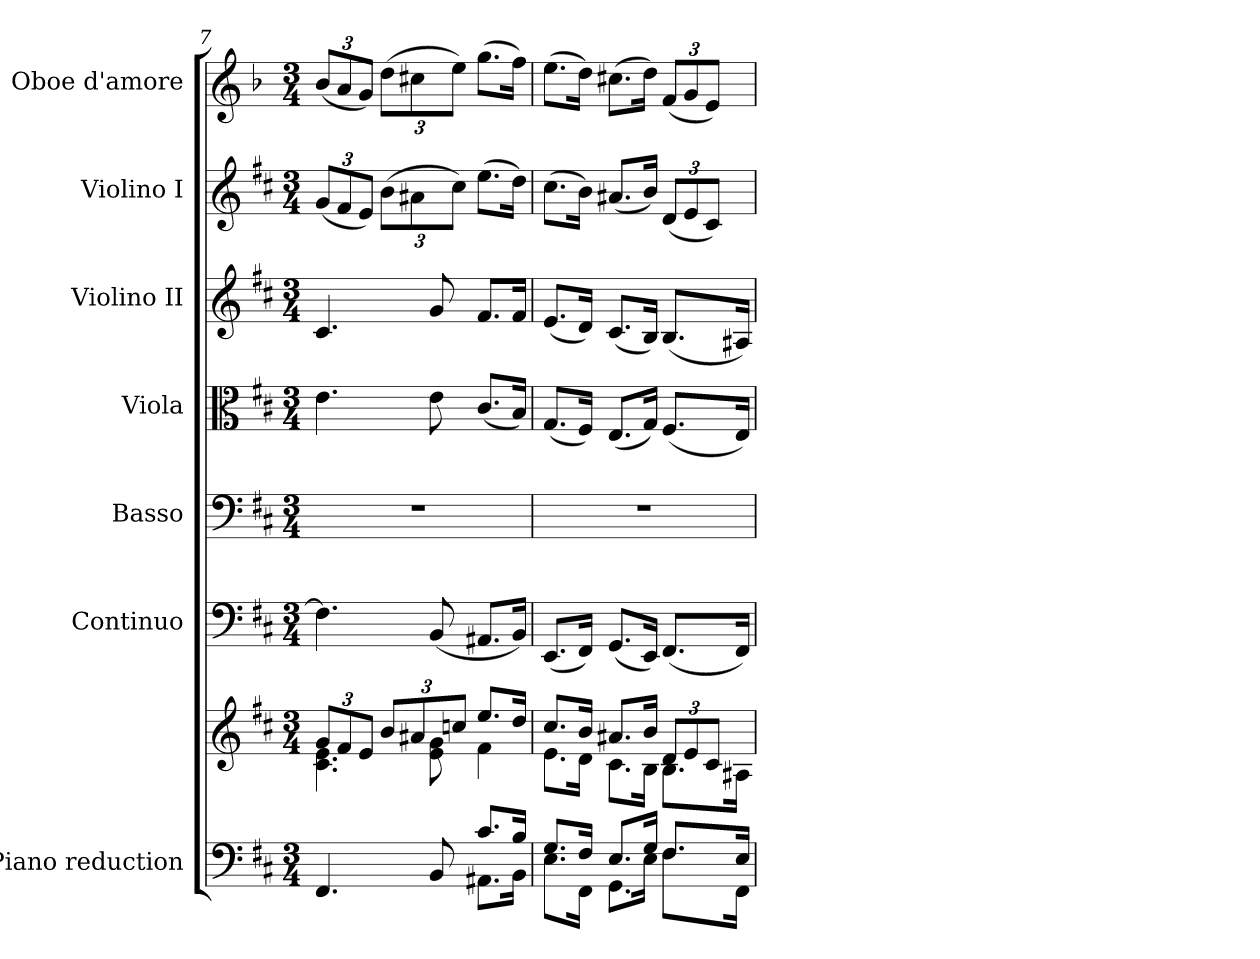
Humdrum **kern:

**kern	**kern	**kern	**kern	**kern	**kern	**kern	**kern
*part7	*part7	*part6	*part5	*part4	*part3	*part2	*part1
*staff8	*staff7	*staff6	*staff5	*staff4	*staff3	*staff2	*staff1
*I"Piano reduction	*	*I"Continuo	*I"Basso	*I"Viola	*I"Violino II	*I"Violino I	*I"Oboe d'amore
*I'Pno	*	*	*	*	*	*	*I'Ob
!!LO:LB:g=z
*clefF4	*clefG2	*clefF4	*clefF4	*clefC3	*clefG2	*clefG2	*clefG2
*	*	*	*	*	*	*	*ITrd2c3
*k[f#c#]	*k[f#c#]	*k[f#c#]	*k[f#c#]	*k[f#c#]	*k[f#c#]	*k[f#c#]	*k[f#c#]
*M3/4	*M3/4	*M3/4	*M3/4	*M3/4	*M3/4	*M3/4	*M3/4
=7	=7	=7	=7	=7	=7	=7	=7
*^	*	*	*	*	*	*	*
*	*	*Xbrackettup	*	*	*	*	*Xbrackettup	*Xbrackettup
*	*	*^	*	*	*	*	*	*
4.FF#/	2ryy	12g/L	4.c#\ 4.e\	4.F#\]	2.r	4.e\	4.c#/	(<12g/L	(<12g/L
.	.	12f#/	.	.	.	.	.	12f#/	12f#/
.	.	12e/J	.	.	.	.	.	12e/J)	12e/J)
.	.	12b/L	.	.	.	.	.	(>12b\L	(>12b\L
.	.	12a#X/	.	.	.	.	.	12a#X\	12a#X\
8BB/	.	.	8e\ 8g\	(<8BB/	.	8e\	8g/	.	.
.	.	12ccn/J	.	.	.	.	.	12cc#\J)	12cc#\J)
8.c#/L	8.AA#X\L	8.ee/L	4f#\	8.AA#X/L	.	(<8.c#/L	8.f#/L	(>8.ee\L	(>8.ee\L
16B/Jk	16BB\Jk	16dd/Jk	.	16BB/Jk)	.	16B/Jk)	16f#/Jk	16dd\Jk)	16dd\Jk)
=8	=8	=8	=8	=8	=8	=8	=8	=8	=8
8.G/L	8.E\L	8.cc#/L	8.e\L	(<8.EE/L	2.r	(<8.G/L	(<8.e/L	(>8.cc#\L	(>8.cc#\L
16F#/Jk	16FF#\Jk	16b/Jk	16d\Jk	16FF#/Jk)	.	16F#/Jk)	16d/Jk)	16b\Jk)	16b\Jk)
8.E/L	8.GG\L	8.a#X/L	8.c#\L	(<8.GG/L	.	(<8.E/L	(<8.c#/L	(<8.a#X/L	(>8.a#X\L
16G/Jk	16E\Jk	16b/Jk	16B\Jk	16EE/Jk)	.	16G/Jk)	16B/Jk)	16b/Jk)	16b\Jk)
8.F#/L	8.F#\L	12d/L	8.B\L	(<8.FF#/L	.	(<8.F#/L	(<8.B/L	(<12d/L	(<12d/L
.	.	12e/	.	.	.	.	.	12e/	12e/
.	.	12c#/J	.	.	.	.	.	12c#/J)	12c#/J)
16E/Jk	16FF#\Jk	.	16A#X\Jk	16FF#/Jk)	.	16E/Jk)	16A#X/Jk)	.	.
*v	*v	*	*	*	*	*	*	*	*
*	*v	*v	*	*	*	*	*	*
=	=	=	=	=	=	=	=
*-	*-	*-	*-	*-	*-	*-	*-
